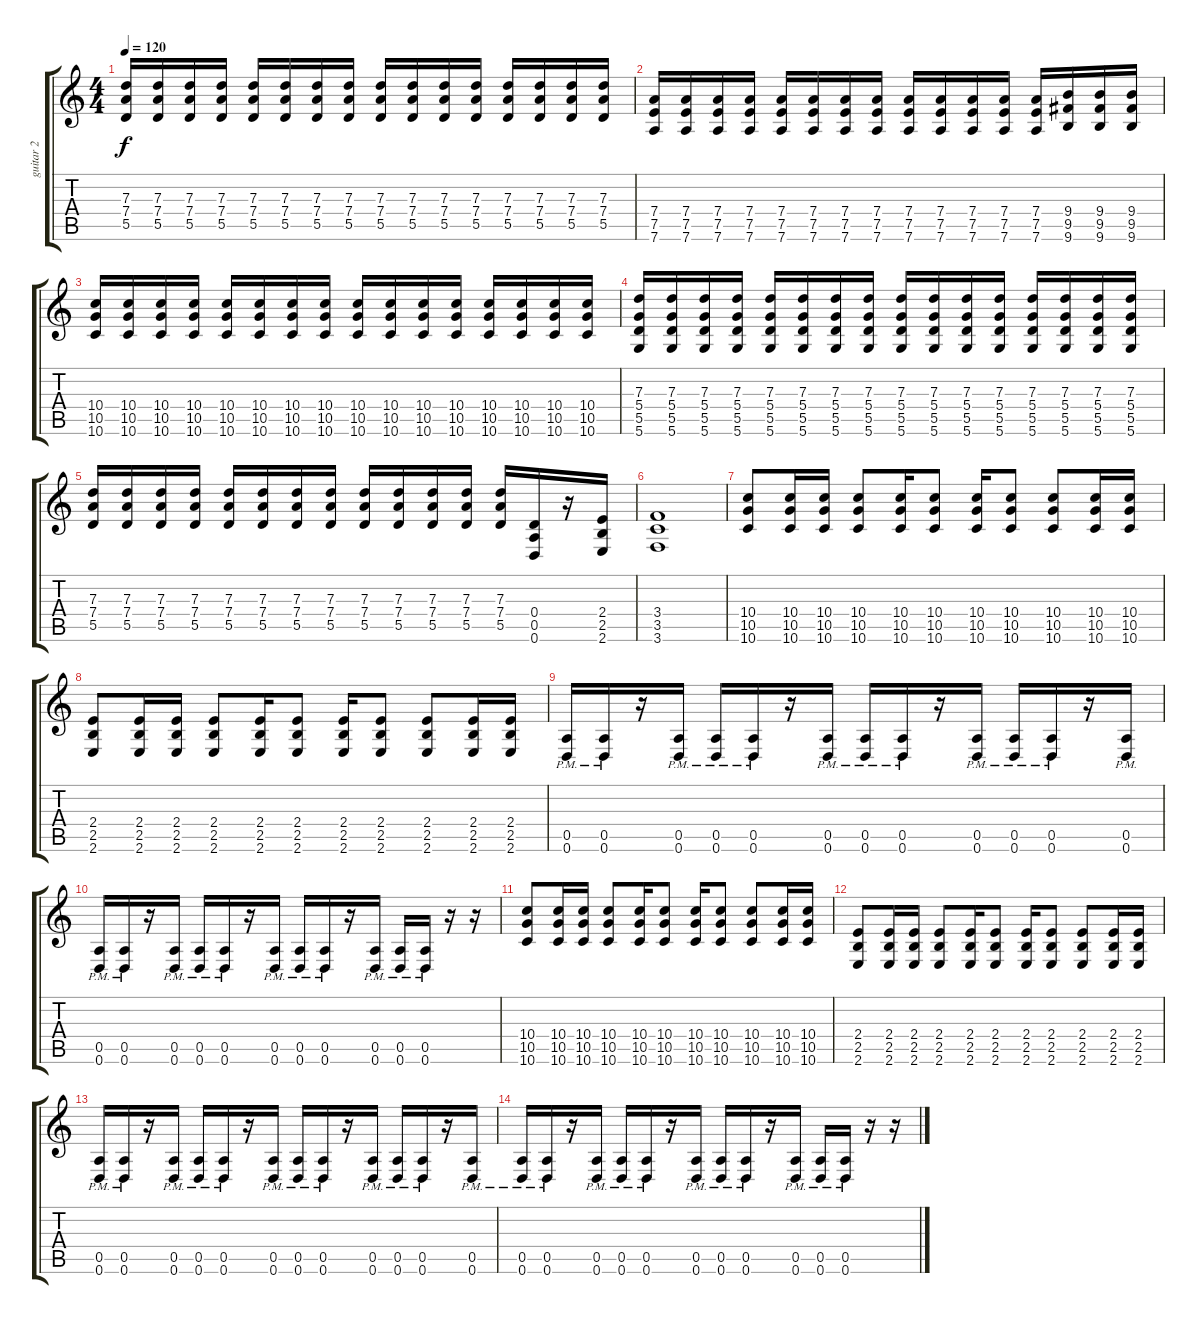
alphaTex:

\track ("guitar 2" "guitar 2") {instrument distortionguitar}
\staff {score tabs}
\tuning (E4 B3 G3 D3 A2 D2) {hide}
\ts (4 4)
\tempo 120
\clef g2
\ks c
(7.3 7.4 5.5).16{dy f} (7.3 7.4 5.5).16 (7.3 7.4 5.5).16 (7.3 7.4 5.5).16 (7.3 7.4 5.5).16 (7.3 7.4 5.5).16 (7.3 7.4 5.5).16 (7.3 7.4 5.5).16 (7.3 7.4 5.5).16 (7.3 7.4 5.5).16 (7.3 7.4 5.5).16 (7.3 7.4 5.5).16 (7.3 7.4 5.5).16 (7.3 7.4 5.5).16 (7.3 7.4 5.5).16 (7.3 7.4 5.5).16 |
(7.4 7.5 7.6).16 (7.4 7.5 7.6).16 (7.4 7.5 7.6).16 (7.4 7.5 7.6).16 (7.4 7.5 7.6).16 (7.4 7.5 7.6).16 (7.4 7.5 7.6).16 (7.4 7.5 7.6).16 (7.4 7.5 7.6).16 (7.4 7.5 7.6).16 (7.4 7.5 7.6).16 (7.4 7.5 7.6).16 (7.4 7.5 7.6).16 (9.4 9.5 9.6).16 (9.4 9.5 9.6).16 (9.4 9.5 9.6).16 |
(10.4 10.5 10.6).16 (10.4 10.5 10.6).16 (10.4 10.5 10.6).16 (10.4 10.5 10.6).16 (10.4 10.5 10.6).16 (10.4 10.5 10.6).16 (10.4 10.5 10.6).16 (10.4 10.5 10.6).16 (10.4 10.5 10.6).16 (10.4 10.5 10.6).16 (10.4 10.5 10.6).16 (10.4 10.5 10.6).16 (10.4 10.5 10.6).16 (10.4 10.5 10.6).16 (10.4 10.5 10.6).16 (10.4 10.5 10.6).16 |
(7.3 5.4 5.5 5.6).16 (7.3 5.4 5.5 5.6).16 (7.3 5.4 5.5 5.6).16 (7.3 5.4 5.5 5.6).16 (7.3 5.4 5.5 5.6).16 (7.3 5.4 5.5 5.6).16 (7.3 5.4 5.5 5.6).16 (7.3 5.4 5.5 5.6).16 (7.3 5.4 5.5 5.6).16 (7.3 5.4 5.5 5.6).16 (7.3 5.4 5.5 5.6).16 (7.3 5.4 5.5 5.6).16 (7.3 5.4 5.5 5.6).16 (7.3 5.4 5.5 5.6).16 (7.3 5.4 5.5 5.6).16 (7.3 5.4 5.5 5.6).16 |
(7.3 7.4 5.5).16 (7.3 7.4 5.5).16 (7.3 7.4 5.5).16 (7.3 7.4 5.5).16 (7.3 7.4 5.5).16 (7.3 7.4 5.5).16 (7.3 7.4 5.5).16 (7.3 7.4 5.5).16 (7.3 7.4 5.5).16 (7.3 7.4 5.5).16 (7.3 7.4 5.5).16 (7.3 7.4 5.5).16 (7.3 7.4 5.5).16 (0.4 0.5 0.6).16 r.16 (2.4 2.5 2.6).16 |
(3.4 3.5 3.6).1 |
(10.4 10.5 10.6).8 (10.4 10.5 10.6).16 (10.4 10.5 10.6).16 (10.4 10.5 10.6).8 (10.4 10.5 10.6).16 (10.4 10.5 10.6).8 (10.4 10.5 10.6).16 (10.4 10.5 10.6).8 (10.4 10.5 10.6).8 (10.4 10.5 10.6).16 (10.4 10.5 10.6).16 |
(2.4 2.5 2.6).8 (2.4 2.5 2.6).16 (2.4 2.5 2.6).16 (2.4 2.5 2.6).8 (2.4 2.5 2.6).16 (2.4 2.5 2.6).8 (2.4 2.5 2.6).16 (2.4 2.5 2.6).8 (2.4 2.5 2.6).8 (2.4 2.5 2.6).16 (2.4 2.5 2.6).16 |
(0.5{pm} 0.6{pm}).16 (0.5{pm} 0.6{pm}).16 r.16 (0.5{pm} 0.6{pm}).16 (0.5{pm} 0.6{pm}).16 (0.5{pm} 0.6{pm}).16 r.16 (0.5{pm} 0.6{pm}).16 (0.5{pm} 0.6{pm}).16 (0.5{pm} 0.6{pm}).16 r.16 (0.5{pm} 0.6{pm}).16 (0.5{pm} 0.6{pm}).16 (0.5{pm} 0.6{pm}).16 r.16 (0.5{pm} 0.6{pm}).16 |
(0.5{pm} 0.6{pm}).16 (0.5{pm} 0.6{pm}).16 r.16 (0.5{pm} 0.6{pm}).16 (0.5{pm} 0.6{pm}).16 (0.5{pm} 0.6{pm}).16 r.16 (0.5{pm} 0.6{pm}).16 (0.5{pm} 0.6{pm}).16 (0.5{pm} 0.6{pm}).16 r.16 (0.5{pm} 0.6{pm}).16 (0.5{pm} 0.6{pm}).16 (0.5{pm} 0.6{pm}).16 r.16 r.16 |
(10.4 10.5 10.6).8 (10.4 10.5 10.6).16 (10.4 10.5 10.6).16 (10.4 10.5 10.6).8 (10.4 10.5 10.6).16 (10.4 10.5 10.6).8 (10.4 10.5 10.6).16 (10.4 10.5 10.6).8 (10.4 10.5 10.6).8 (10.4 10.5 10.6).16 (10.4 10.5 10.6).16 |
(2.4 2.5 2.6).8 (2.4 2.5 2.6).16 (2.4 2.5 2.6).16 (2.4 2.5 2.6).8 (2.4 2.5 2.6).16 (2.4 2.5 2.6).8 (2.4 2.5 2.6).16 (2.4 2.5 2.6).8 (2.4 2.5 2.6).8 (2.4 2.5 2.6).16 (2.4 2.5 2.6).16 |
(0.5{pm} 0.6{pm}).16 (0.5{pm} 0.6{pm}).16 r.16 (0.5{pm} 0.6{pm}).16 (0.5{pm} 0.6{pm}).16 (0.5{pm} 0.6{pm}).16 r.16 (0.5{pm} 0.6{pm}).16 (0.5{pm} 0.6{pm}).16 (0.5{pm} 0.6{pm}).16 r.16 (0.5{pm} 0.6{pm}).16 (0.5{pm} 0.6{pm}).16 (0.5{pm} 0.6{pm}).16 r.16 (0.5{pm} 0.6{pm}).16 |
(0.5{pm} 0.6{pm}).16 (0.5{pm} 0.6{pm}).16 r.16 (0.5{pm} 0.6{pm}).16 (0.5{pm} 0.6{pm}).16 (0.5{pm} 0.6{pm}).16 r.16 (0.5{pm} 0.6{pm}).16 (0.5{pm} 0.6{pm}).16 (0.5{pm} 0.6{pm}).16 r.16 (0.5{pm} 0.6{pm}).16 (0.5{pm} 0.6{pm}).16 (0.5{pm} 0.6{pm}).16 r.16 r.16
